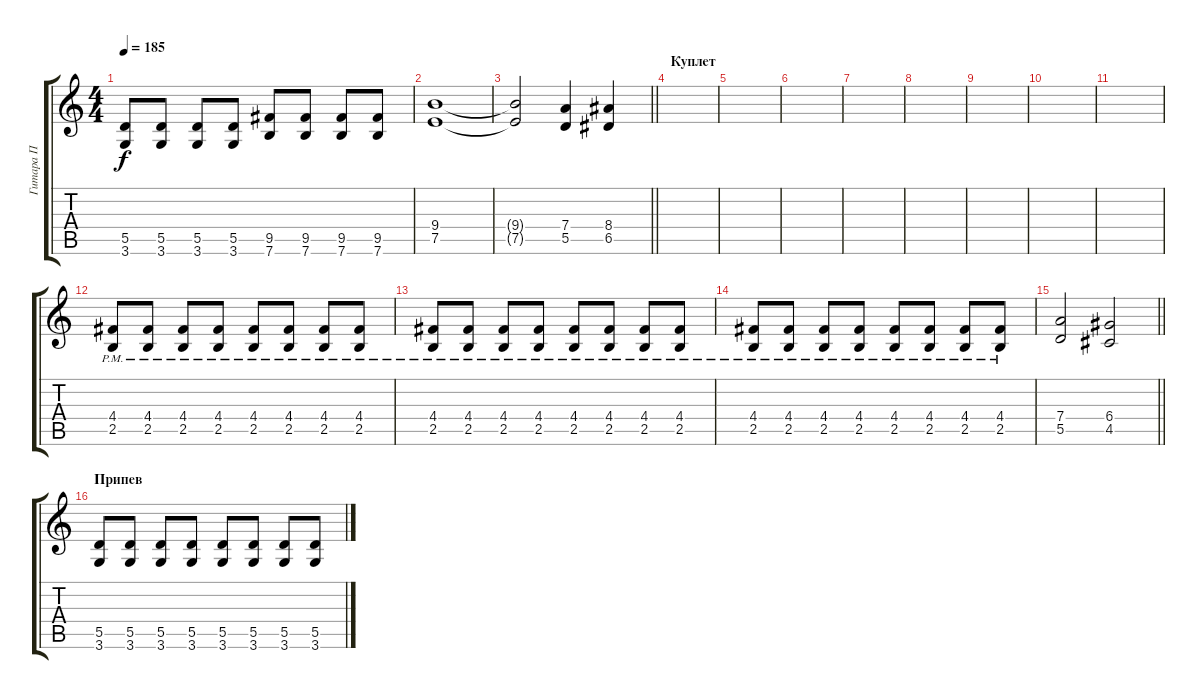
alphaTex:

\track ("Гитара П" "Гитара П") {instrument overdrivenguitar}
\staff {score tabs}
\tuning (E4 B3 G3 D3 A2 E2) {hide}
\ts (4 4)
\tempo 185
\clef g2
\ks c
(5.5 3.6).8{dy f} (5.5 3.6).8 (5.5 3.6).8 (5.5 3.6).8 (9.5 7.6).8 (9.5 7.6).8 (9.5 7.6).8 (9.5 7.6).8 |
(9.4 7.5).1 |
\barLineRight lightlight
(9.4{t} 7.5{t}).2 (7.4 5.5).4 (8.4 6.5).4 |
\section ("" "Куплет")
|
|
|
|
|
|
|
|
(4.4{pm} 2.5{pm}).8 (4.4{pm} 2.5{pm}).8 (4.4{pm} 2.5{pm}).8 (4.4{pm} 2.5{pm}).8 (4.4{pm} 2.5{pm}).8 (4.4{pm} 2.5{pm}).8 (4.4{pm} 2.5{pm}).8 (4.4{pm} 2.5{pm}).8 |
(4.4{pm} 2.5{pm}).8 (4.4{pm} 2.5{pm}).8 (4.4{pm} 2.5{pm}).8 (4.4{pm} 2.5{pm}).8 (4.4{pm} 2.5{pm}).8 (4.4{pm} 2.5{pm}).8 (4.4{pm} 2.5{pm}).8 (4.4{pm} 2.5{pm}).8 |
(4.4{pm} 2.5{pm}).8 (4.4{pm} 2.5{pm}).8 (4.4{pm} 2.5{pm}).8 (4.4{pm} 2.5{pm}).8 (4.4{pm} 2.5{pm}).8 (4.4{pm} 2.5{pm}).8 (4.4{pm} 2.5{pm}).8 (4.4{pm} 2.5{pm}).8 |
\barLineRight lightlight
(7.4 5.5).2 (6.4 4.5).2 |
\section ("" "Припев")
(5.5 3.6).8 (5.5 3.6).8 (5.5 3.6).8 (5.5 3.6).8 (5.5 3.6).8 (5.5 3.6).8 (5.5 3.6).8 (5.5 3.6).8
